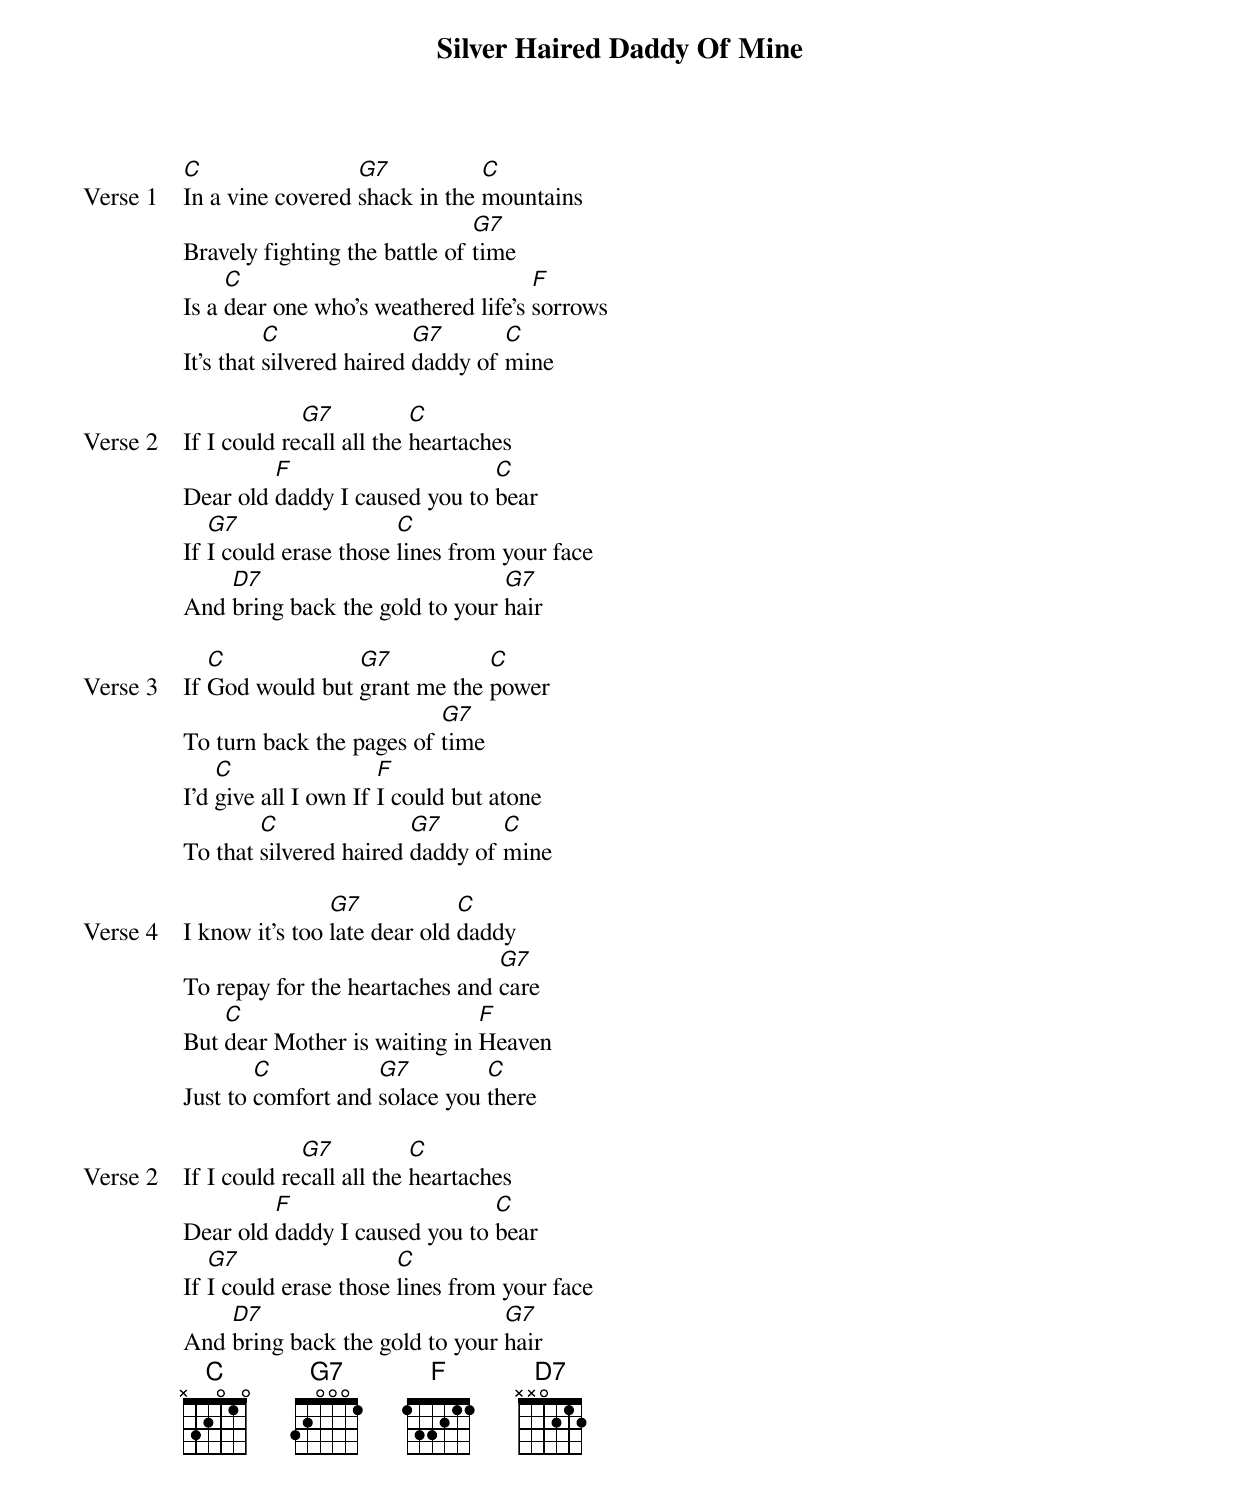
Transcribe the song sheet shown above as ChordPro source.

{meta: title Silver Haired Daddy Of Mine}
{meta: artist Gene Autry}
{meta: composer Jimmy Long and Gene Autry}

{start_of_verse: Verse 1}
[C]In a vine covered [G7]shack in the [C]mountains
Bravely fighting the battle of [G7]time
Is a [C]dear one who's weathered life's [F]sorrows
It's that [C]silvered haired [G7]daddy of [C]mine
{end_of_verse}

{start_of_verse: Verse 2}
If I could re[G7]call all the [C]heartaches
Dear old [F]daddy I caused you to [C]bear
If [G7]I could erase those [C]lines from your face
And [D7]bring back the gold to your [G7]hair
{end_of_verse}

{start_of_verse: Verse 3}
If [C]God would but [G7]grant me the [C]power
To turn back the pages of [G7]time
I'd [C]give all I own If [F]I could but atone
To that [C]silvered haired [G7]daddy of [C]mine
{end_of_verse}

{start_of_verse: Verse 4}
I know it's too [G7]late dear old [C]daddy
To repay for the heartaches and [G7]care
But [C]dear Mother is waiting in [F]Heaven
Just to [C]comfort and [G7]solace you [C]there
{end_of_verse}

{start_of_verse: Verse 2}
If I could re[G7]call all the [C]heartaches
Dear old [F]daddy I caused you to [C]bear
If [G7]I could erase those [C]lines from your face
And [D7]bring back the gold to your [G7]hair
{end_of_verse}
